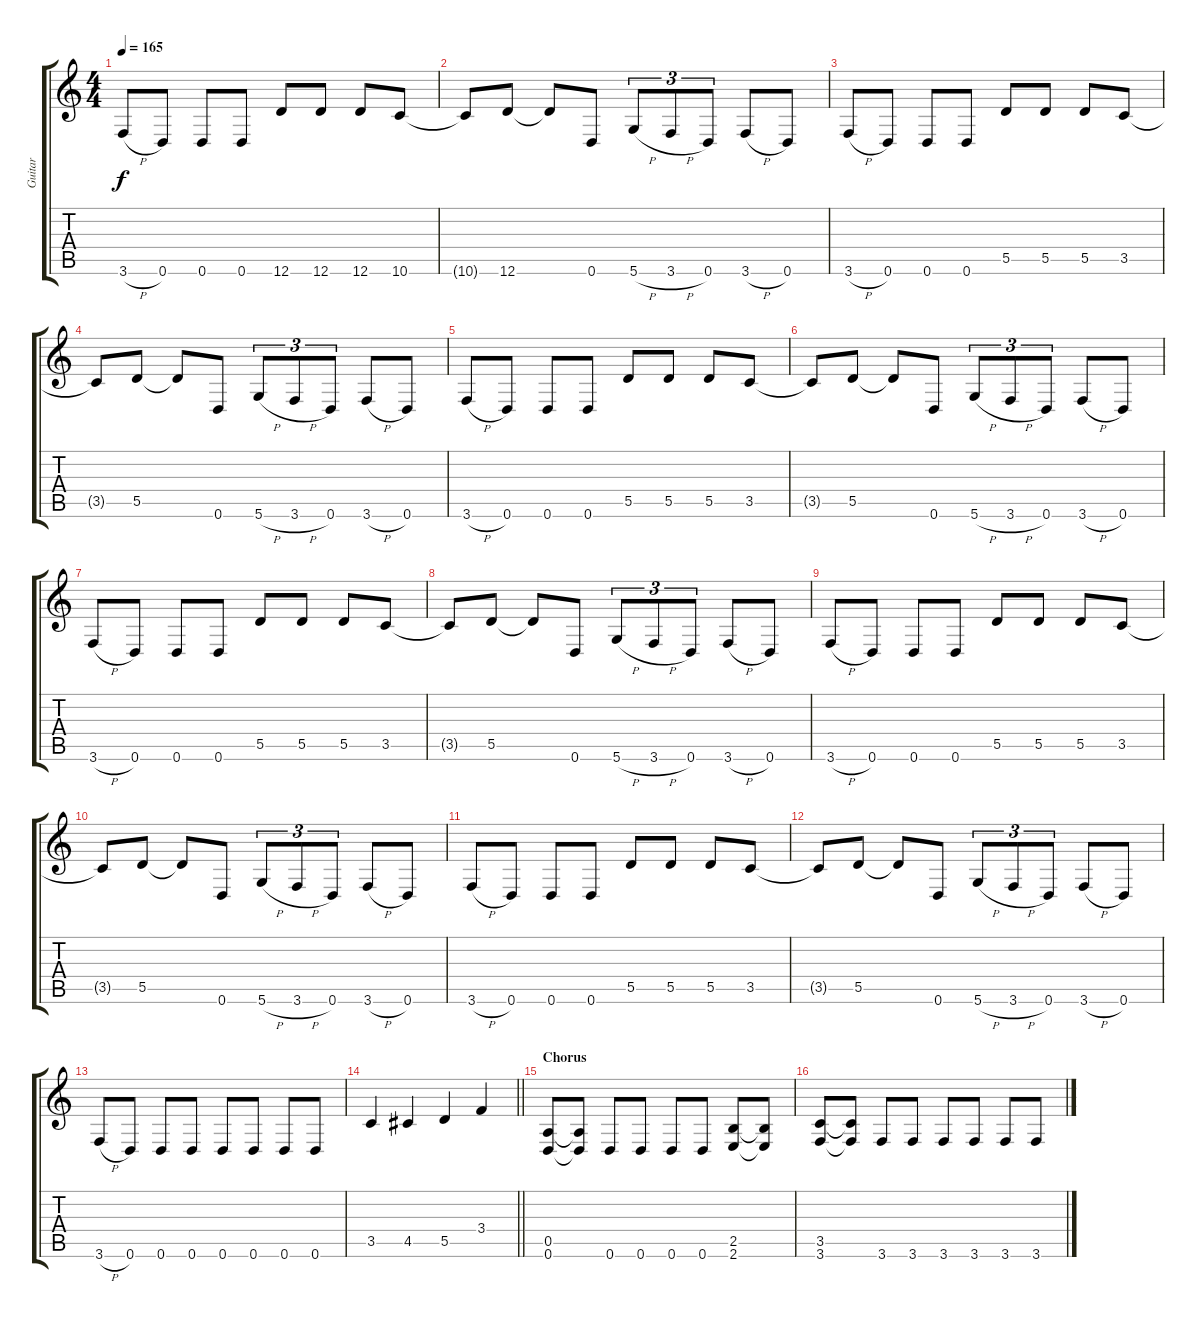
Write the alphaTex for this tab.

\track ("Guitar" "Guitar") {instrument overdrivenguitar}
\staff {score tabs}
\tuning (E4 B3 G3 D3 A2 D2) {hide}
\ts (4 4)
\tempo 165
\clef g2
\ks c
3.6{h}.8{dy f} 0.6.8 0.6.8 0.6.8 12.6.8 12.6.8 12.6.8 10.6.8 |
10.6{t}.8 12.6.8 12.6{t}.8 0.6.8 5.6{h}.8{tu (3 2)} 3.6{h}.8{tu (3 2)} 0.6.8{tu (3 2)} 3.6{h}.8 0.6.8 |
3.6{h}.8 0.6.8 0.6.8 0.6.8 5.5.8 5.5.8 5.5.8 3.5.8 |
3.5{t}.8 5.5.8 5.5{t}.8 0.6.8 5.6{h}.8{tu (3 2)} 3.6{h}.8{tu (3 2)} 0.6.8{tu (3 2)} 3.6{h}.8 0.6.8 |
3.6{h}.8 0.6.8 0.6.8 0.6.8 5.5.8 5.5.8 5.5.8 3.5.8 |
3.5{t}.8 5.5.8 5.5{t}.8 0.6.8 5.6{h}.8{tu (3 2)} 3.6{h}.8{tu (3 2)} 0.6.8{tu (3 2)} 3.6{h}.8 0.6.8 |
3.6{h}.8 0.6.8 0.6.8 0.6.8 5.5.8 5.5.8 5.5.8 3.5.8 |
3.5{t}.8 5.5.8 5.5{t}.8 0.6.8 5.6{h}.8{tu (3 2)} 3.6{h}.8{tu (3 2)} 0.6.8{tu (3 2)} 3.6{h}.8 0.6.8 |
3.6{h}.8 0.6.8 0.6.8 0.6.8 5.5.8 5.5.8 5.5.8 3.5.8 |
3.5{t}.8 5.5.8 5.5{t}.8 0.6.8 5.6{h}.8{tu (3 2)} 3.6{h}.8{tu (3 2)} 0.6.8{tu (3 2)} 3.6{h}.8 0.6.8 |
3.6{h}.8 0.6.8 0.6.8 0.6.8 5.5.8 5.5.8 5.5.8 3.5.8 |
3.5{t}.8 5.5.8 5.5{t}.8 0.6.8 5.6{h}.8{tu (3 2)} 3.6{h}.8{tu (3 2)} 0.6.8{tu (3 2)} 3.6{h}.8 0.6.8 |
3.6{h}.8 0.6.8 0.6.8 0.6.8 0.6.8 0.6.8 0.6.8 0.6.8 |
\barLineRight lightlight
3.5.4 4.5.4 5.5.4 3.4.4 |
\section ("" "Chorus")
(0.5 0.6).8 (0.5{t} 0.6{t}).8 0.6.8 0.6.8 0.6.8 0.6.8 (2.5 2.6).8 (2.5{t} 2.6{t}).8 |
(3.5 3.6).8 (3.5{t} 3.6{t}).8 3.6.8 3.6.8 3.6.8 3.6.8 3.6.8 3.6.8
